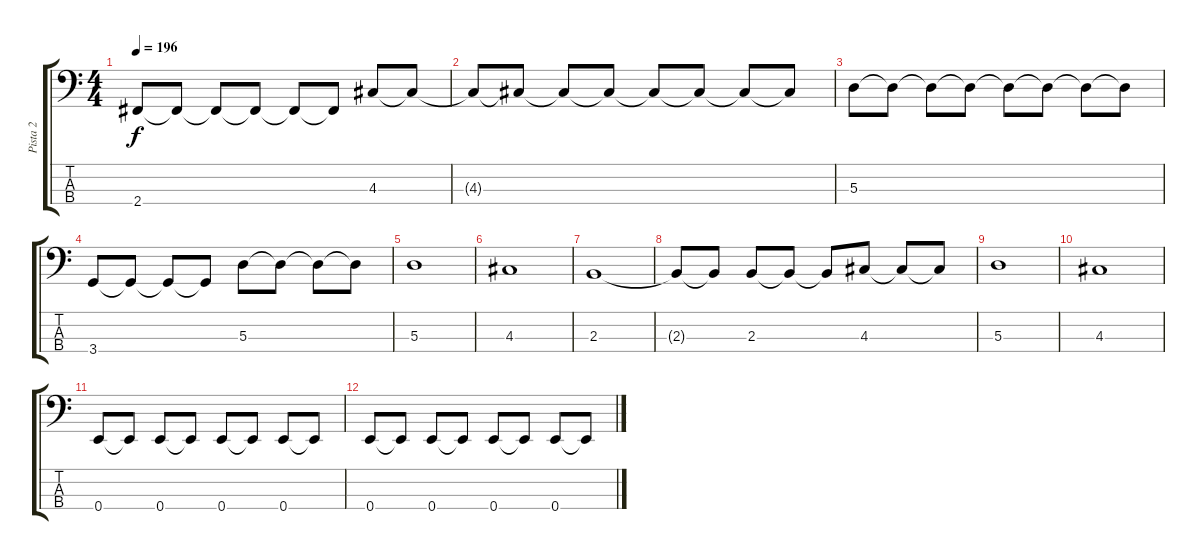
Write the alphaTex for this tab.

\track ("Pista 2" "Pista 2") {instrument electricbasspick}
\staff {score tabs}
\tuning (G2 D2 A1 E1) {hide}
\ts (4 4)
\tempo 196
\clef f4
\ks c
2.4.8{dy f} 2.4{t}.8 2.4{t}.8 2.4{t}.8 2.4{t}.8 2.4{t}.8 4.3.8 4.3{t}.8 |
4.3{t}.8 4.3{t}.8 4.3{t}.8 4.3{t}.8 4.3{t}.8 4.3{t}.8 4.3{t}.8 4.3{t}.8 |
5.3.8 5.3{t}.8 5.3{t}.8 5.3{t}.8 5.3{t}.8 5.3{t}.8 5.3{t}.8 5.3{t}.8 |
3.4.8 3.4{t}.8 3.4{t}.8 3.4{t}.8 5.3.8 5.3{t}.8 5.3{t}.8 5.3{t}.8 |
5.3.1 |
4.3.1 |
2.3.1 |
2.3{t}.8 2.3{t}.8 2.3.8 2.3{t}.8 2.3{t}.8 4.3.8 4.3{t}.8 4.3{t}.8 |
5.3.1 |
4.3.1 |
0.4.8 0.4{t}.8 0.4.8 0.4{t}.8 0.4.8 0.4{t}.8 0.4.8 0.4{t}.8 |
0.4.8 0.4{t}.8 0.4.8 0.4{t}.8 0.4.8 0.4{t}.8 0.4.8 0.4{t}.8
